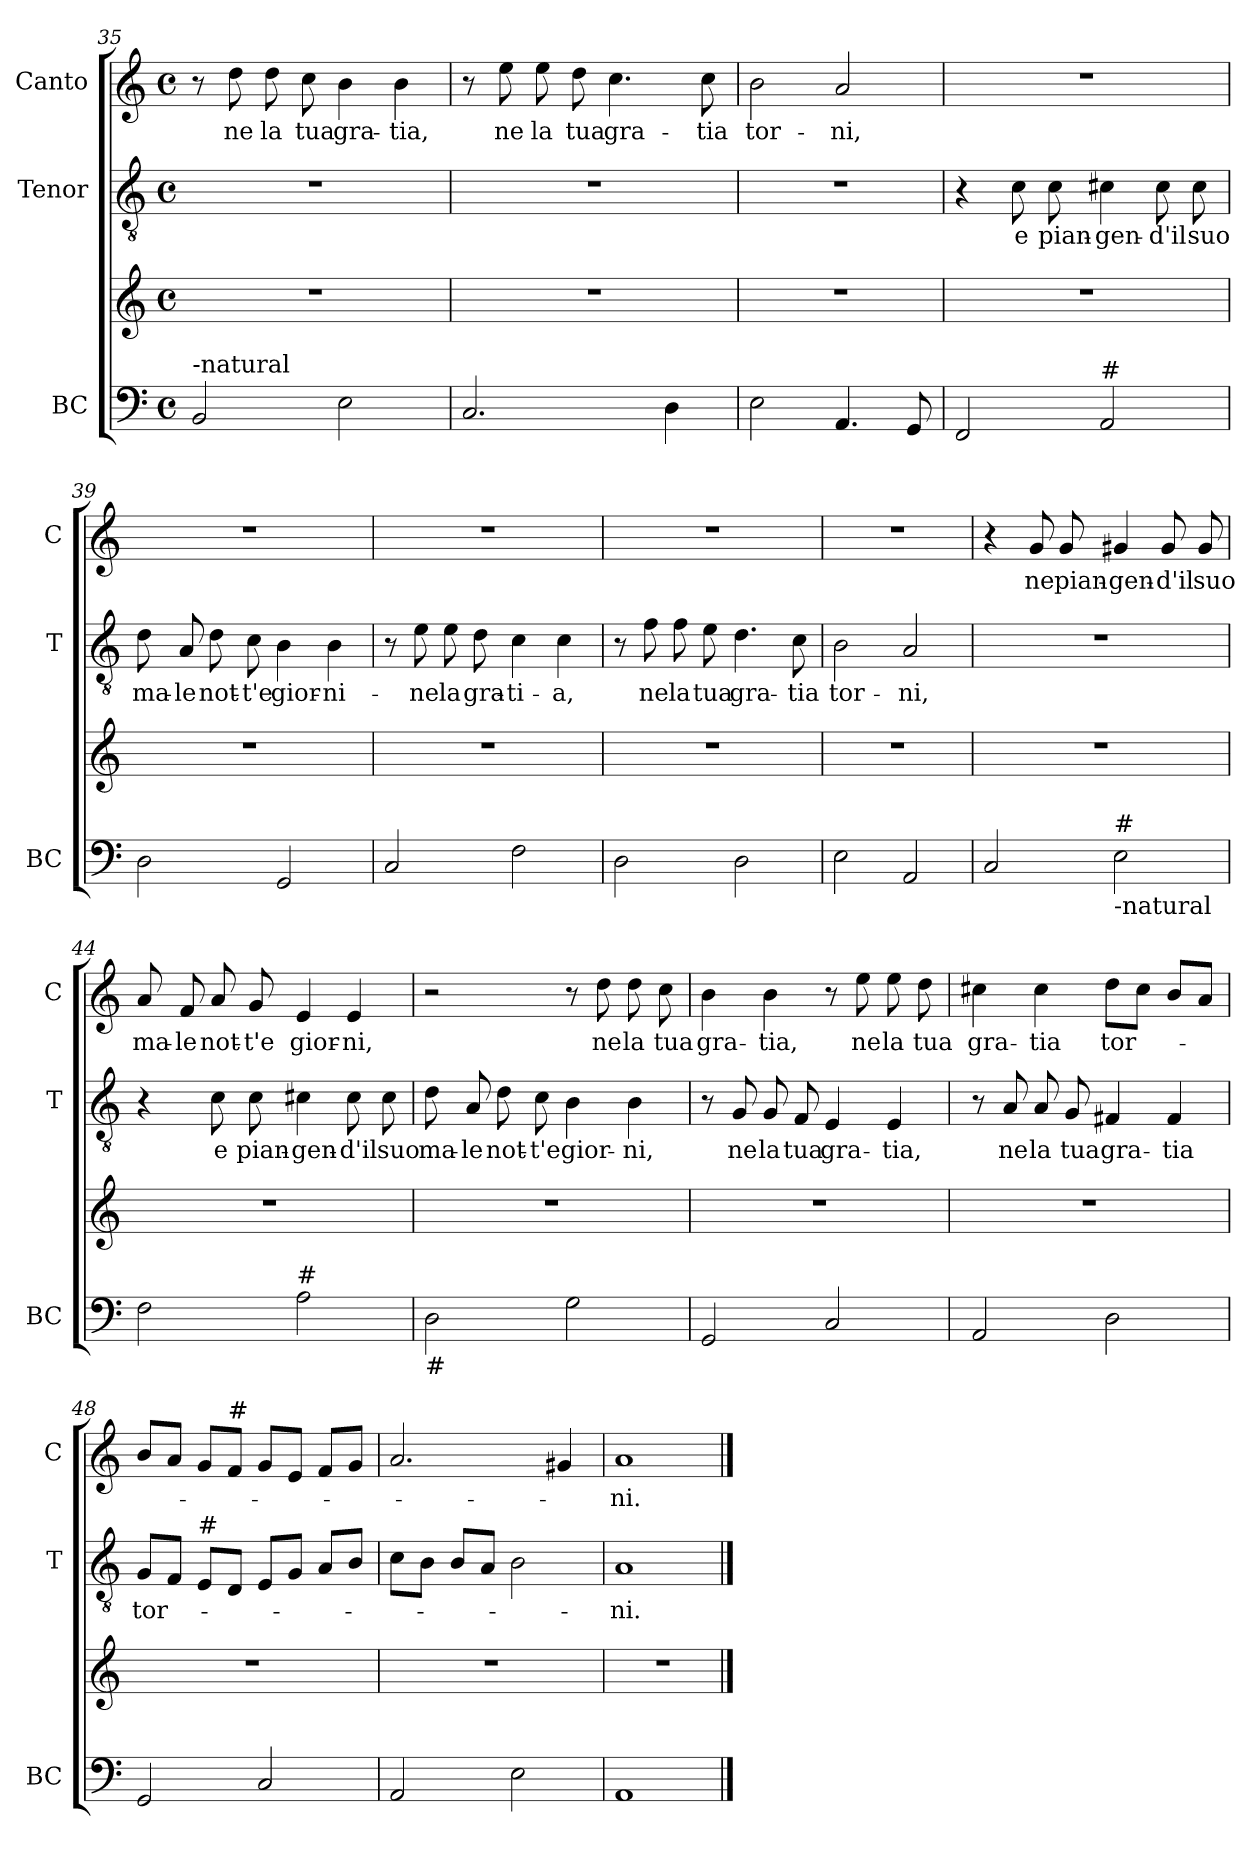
**kern	**kern	**kern	**text	**kern	**text
*part3	*part3	*part2	*part2	*part1	*part1
*staff4	*staff3	*staff2	*staff2	*staff1	*staff1
*I"BC	*	*I"Tenor	*	*I"Canto	*
*I'BC	*	*I'T	*	*I'C	*
*clefF4	*clefG2	*clefGv2	*	*clefG2	*
*k[]	*k[]	*k[]	*	*k[]	*
*C:	*C:	*C:	*	*C:	*
*M4/4	*M4/4	*M4/4	*	*M4/4	*
*met(c)	*met(c)	*met(c)	*	*met(c)	*
=35	=35	=35	=35	=35	=35
!LO:TX:a:t=-natural	!	!	!	!	!
2BB/	1r	1r	.	8r	.
!	!	!	!	!	!LO:LY:b
.	.	.	.	8dd\	ne
!	!	!	!	!	!LO:LY:b
.	.	.	.	8dd\	la
!	!	!	!	!	!LO:LY:b
.	.	.	.	8cc\	tua
!	!	!	!	!	!LO:LY:b
2E\	.	.	.	4b\	gra-
!	!	!	!	!	!LO:LY:b
.	.	.	.	4b\	-tia,
!!LO:LB:g=z
=36	=36	=36	=36	=36	=36
2.C/	1r	1r	.	8r	.
!	!	!	!	!	!LO:LY:b
.	.	.	.	8ee\	ne
!	!	!	!	!	!LO:LY:b
.	.	.	.	8ee\	la
!	!	!	!	!	!LO:LY:b
.	.	.	.	8dd\	tua
!	!	!	!	!	!LO:LY:b
.	.	.	.	4.cc\	gra-
4D\	.	.	.	.	.
!	!	!	!	!	!LO:LY:b
.	.	.	.	8cc\	-tia
=37	=37	=37	=37	=37	=37
!	!	!	!	!	!LO:LY:b
2E\	1r	1r	.	2b\	tor-
!	!	!	!	!	!LO:LY:b
4.AA/	.	.	.	2a/	-ni,
8GG/	.	.	.	.	.
=38	=38	=38	=38	=38	=38
2FF/	1r	4r	.	1r	.
!	!	!	!LO:LY:b	!	!
.	.	8c\	e	.	.
!	!	!	!LO:LY:b	!	!
.	.	8c\	pian-	.	.
!LO:TX:a:t=#	!	!	!	!	!
!	!	!	!LO:LY:b	!	!
2AA/	.	4c#X\	-gen-	.	.
!	!	!	!LO:LY:b	!	!
.	.	8c#\	-d'il	.	.
!	!	!	!LO:LY:b	!	!
.	.	8c#\	suo	.	.
=39	=39	=39	=39	=39	=39
!	!	!	!LO:LY:b	!	!
2D\	1r	8d\	ma-	1r	.
!	!	!	!LO:LY:b	!	!
.	.	8A/	-le	.	.
!	!	!	!LO:LY:b	!	!
.	.	8d\	not-	.	.
!	!	!	!LO:LY:b	!	!
.	.	8c\	-t'e	.	.
!	!	!	!LO:LY:b	!	!
2GG/	.	4B\	gior-	.	.
!	!	!	!LO:LY:b	!	!
.	.	4B\	-ni-	.	.
=40	=40	=40	=40	=40	=40
2C/	1r	8r	.	1r	.
!	!	!	!LO:LY:b	!	!
.	.	8e\	-ne	.	.
!	!	!	!LO:LY:b	!	!
.	.	8e\	la	.	.
!	!	!	!LO:LY:b	!	!
.	.	8d\	gra-	.	.
!	!	!	!LO:LY:b	!	!
2F\	.	4c\	-ti-	.	.
!	!	!	!LO:LY:b	!	!
.	.	4c\	-a,	.	.
!!LO:LB:g=z
=41	=41	=41	=41	=41	=41
2D\	1r	8r	.	1r	.
!	!	!	!LO:LY:b	!	!
.	.	8f\	ne	.	.
!	!	!	!LO:LY:b	!	!
.	.	8f\	la	.	.
!	!	!	!LO:LY:b	!	!
.	.	8e\	tua	.	.
!	!	!	!LO:LY:b	!	!
2D\	.	4.d\	gra-	.	.
!	!	!	!LO:LY:b	!	!
.	.	8c\	-tia	.	.
=42	=42	=42	=42	=42	=42
!	!	!	!LO:LY:b	!	!
2E\	1r	2B\	tor-	1r	.
!	!	!	!LO:LY:b	!	!
2AA/	.	2A/	-ni,	.	.
=43	=43	=43	=43	=43	=43
2C/	1r	1r	.	4r	.
!	!	!	!	!	!LO:LY:b
.	.	.	.	8g/	ne
!	!	!	!	!	!LO:LY:b
.	.	.	.	8g/	pian-
!LO:TX:a:t=#	!	!	!	!	!
!LO:TX:b:t=-natural	!	!	!	!	!
!	!	!	!	!	!LO:LY:b
2E\	.	.	.	4g#X/	-gen-
!	!	!	!	!	!LO:LY:b
.	.	.	.	8g#/	-d'il
!	!	!	!	!	!LO:LY:b
.	.	.	.	8g#/	suo
=44	=44	=44	=44	=44	=44
!	!	!	!	!	!LO:LY:b
2F\	1r	4r	.	8a/	ma-
!	!	!	!	!	!LO:LY:b
.	.	.	.	8f/	-le
!	!	!	!LO:LY:b	!	!LO:LY:b
.	.	8c\	e	8a/	not-
!	!	!	!LO:LY:b	!	!LO:LY:b
.	.	8c\	pian-	8g/	-t'e
!LO:TX:a:t=#	!	!	!	!	!
!	!	!	!LO:LY:b	!	!LO:LY:b
2A\	.	4c#X\	-gen-	4e/	gior-
!	!	!	!LO:LY:b	!	!LO:LY:b
.	.	8c#\	-d'il	4e/	-ni,
!	!	!	!LO:LY:b	!	!
.	.	8c#\	suo	.	.
=45	=45	=45	=45	=45	=45
!LO:TX:b:t=#	!	!	!	!	!
!	!	!	!LO:LY:b	!	!
2D\	1r	8d\	ma-	2r	.
!	!	!	!LO:LY:b	!	!
.	.	8A/	-le	.	.
!	!	!	!LO:LY:b	!	!
.	.	8d\	not-	.	.
!	!	!	!LO:LY:b	!	!
.	.	8c\	-t'e	.	.
!	!	!	!LO:LY:b	!	!
2G\	.	4B\	gior-	8r	.
!	!	!	!	!	!LO:LY:b
.	.	.	.	8dd\	ne
!	!	!	!LO:LY:b	!	!LO:LY:b
.	.	4B\	-ni,	8dd\	la
!	!	!	!	!	!LO:LY:b
.	.	.	.	8cc\	tua
!!LO:LB:g=z
=46	=46	=46	=46	=46	=46
!	!	!	!	!	!LO:LY:b
2GG/	1r	8r	.	4b\	gra-
!	!	!	!LO:LY:b	!	!
.	.	8G/	ne	.	.
!	!	!	!LO:LY:b	!	!LO:LY:b
.	.	8G/	la	4b\	-tia,
!	!	!	!LO:LY:b	!	!
.	.	8F/	tua	.	.
!	!	!	!LO:LY:b	!	!
2C/	.	4E/	gra-	8r	.
!	!	!	!	!	!LO:LY:b
.	.	.	.	8ee\	ne
!	!	!	!LO:LY:b	!	!LO:LY:b
.	.	4E/	-tia,	8ee\	la
!	!	!	!	!	!LO:LY:b
.	.	.	.	8dd\	tua
=47	=47	=47	=47	=47	=47
!	!	!	!	!	!LO:LY:b
2AA/	1r	8r	.	4cc#X\	gra-
!	!	!	!LO:LY:b	!	!
.	.	8A/	ne	.	.
!	!	!	!LO:LY:b	!	!LO:LY:b
.	.	8A/	la	4cc#\	-tia
!	!	!	!LO:LY:b	!	!
.	.	8G/	tua	.	.
!	!	!	!LO:LY:b	!	!LO:LY:b
2D\	.	4F#X/	gra-	8dd\L	tor-
.	.	.	.	8cc#\J	.
!	!	!	!LO:LY:b	!	!
.	.	4F#/	-tia	8b/L	.
.	.	.	.	8a/J	.
=48	=48	=48	=48	=48	=48
!	!	!	!LO:LY:b	!	!
2GG/	1r	8G/L	tor-	8b/L	.
.	.	8F/J	.	8a/J	.
!	!	!LO:TX:a:t=#	!	!	!
.	.	8E/L	.	8g/L	.
!	!	!	!	!LO:TX:a:t=#	!
.	.	8D/J	.	8f/J	.
2C/	.	8E/L	.	8g/L	.
.	.	8G/J	.	8e/J	.
.	.	8A/L	.	8f/L	.
.	.	8B/J	.	8g/J	.
=49	=49	=49	=49	=49	=49
2AA/	1r	8c\L	.	2.a/	.
.	.	8B\J	.	.	.
.	.	8B/L	.	.	.
.	.	8A/J	.	.	.
2E\	.	2B\	.	.	.
.	.	.	.	4g#X/	.
=50	=50	=50	=50	=50	=50
!	!	!	!LO:LY:b	!	!LO:LY:b
1AA	1r	1A	-ni.	1a	-ni.
==	==	==	==	==	==
*-	*-	*-	*-	*-	*-
